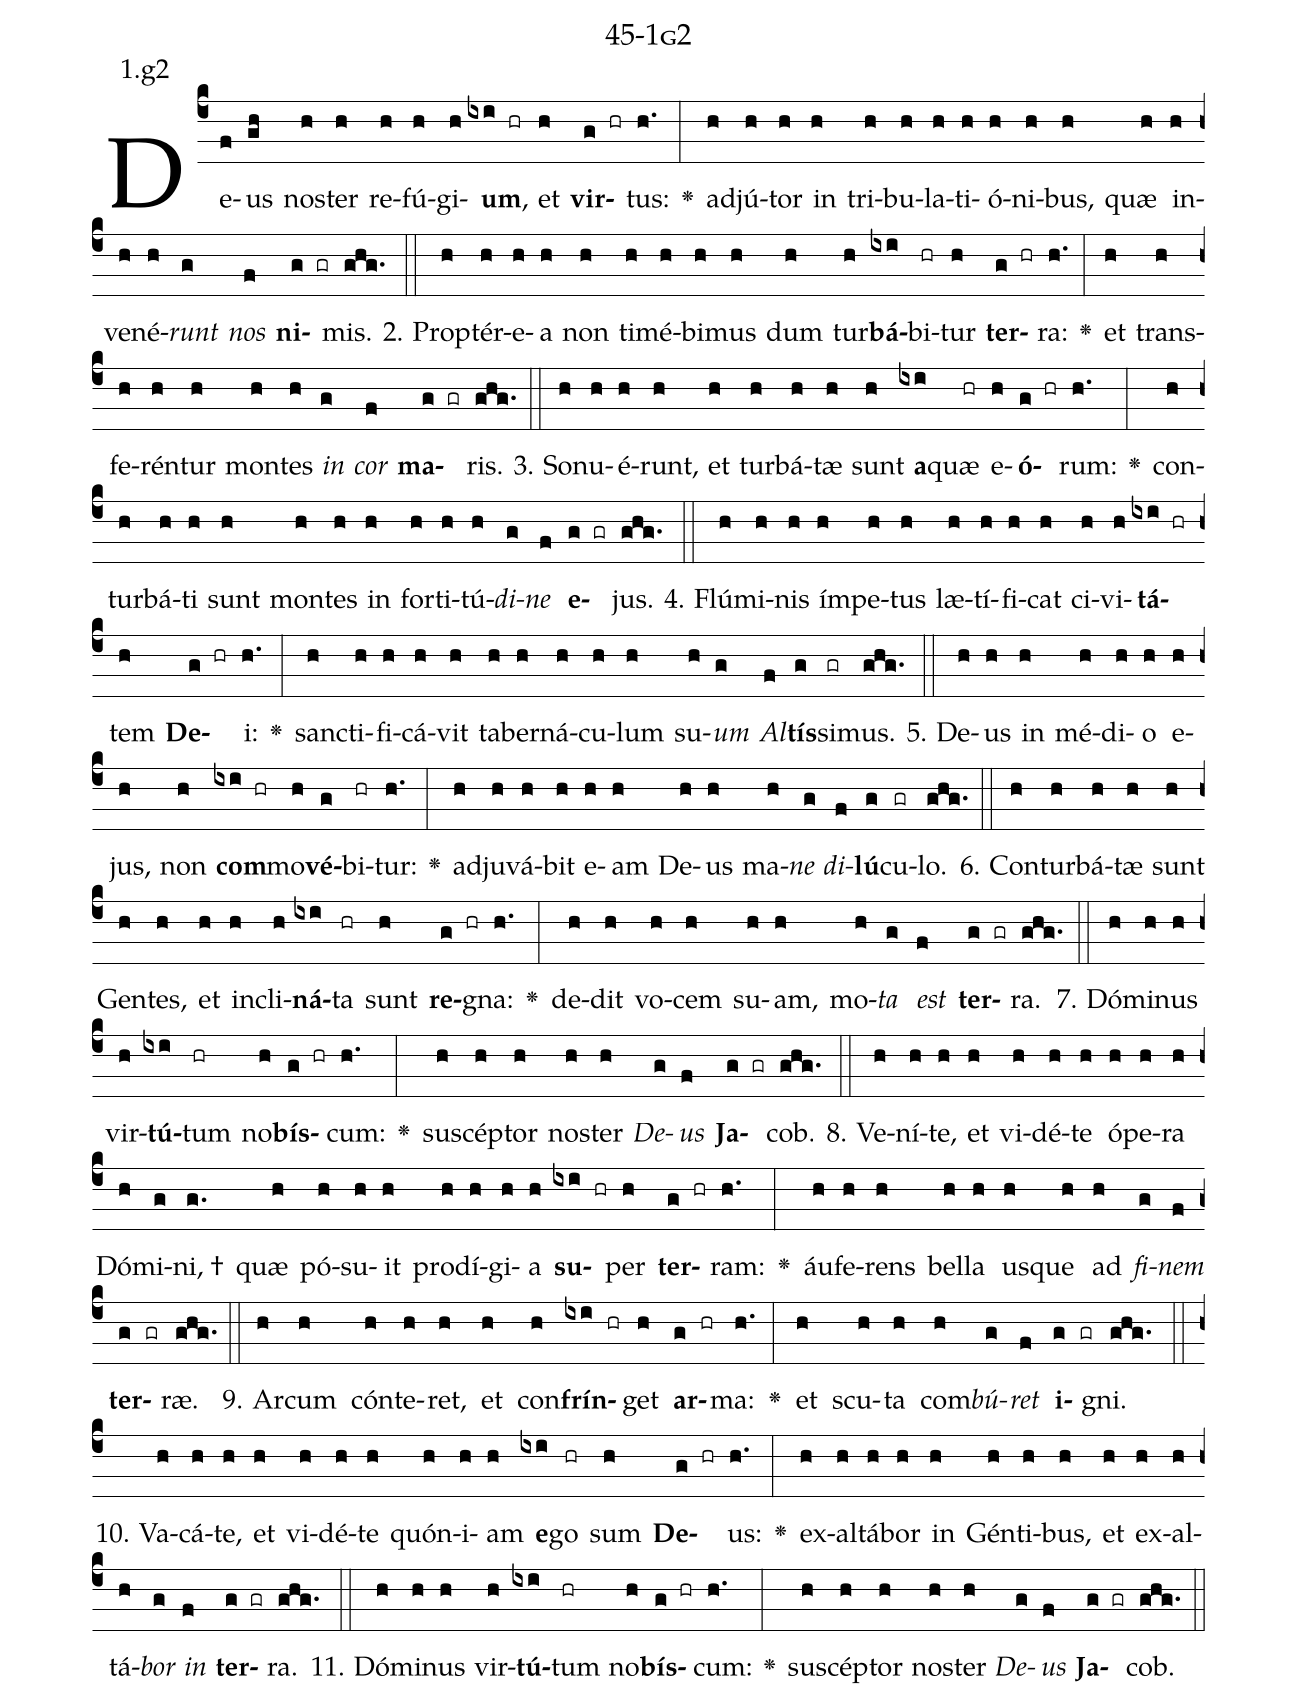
name: 45-1g2;
annotation: 1.g2;
%%
(c4)De(f)us(gh) nos(h)ter(h) re(h)fú(h)gi(h)<b>um</b>,(ixi hr) et(h) <b>vir</b>(g hr)tus:(h.) <v>\greheightstar</v>(:) ad(h)jú(h)tor(h) in(h) tri(h)bu(h)la(h)ti(h)ó(h)ni(h)bus,(h) quæ(h) in(h)ve(h)né(h)<i>runt</i>(g) <i>nos</i>(f) <b>ni</b>(g gr)mis.(ghg.) (::)
2. Prop(h)tér(h)e(h)a(h) non(h) ti(h)mé(h)bi(h)mus(h) dum(h) tur(h)<b>bá</b>(ixi)bi(hr)tur(h) <b>ter</b>(g hr)ra:(h.) <v>\greheightstar</v>(:) et(h) trans(h)fe(h)rén(h)tur(h) mon(h)tes(h) <i>in</i>(g) <i>cor</i>(f) <b>ma</b>(g gr)ris.(ghg.) (::)
3. So(h)nu(h)é(h)runt,(h) et(h) tur(h)bá(h)tæ(h) sunt(h) <b>a</b>(ixi)quæ(hr) e(h)<b>ó</b>(g hr)rum:(h.) <v>\greheightstar</v>(:) con(h)tur(h)bá(h)ti(h) sunt(h) mon(h)tes(h) in(h) for(h)ti(h)tú(h)<i>di</i>(g)<i>ne</i>(f) <b>e</b>(g gr)jus.(ghg.) (::)
4. Flú(h)mi(h)nis(h) ím(h)pe(h)tus(h) læ(h)tí(h)fi(h)cat(h) ci(h)vi(h)<b>tá</b>(ixi hr)tem(h) <b>De</b>(g hr)i:(h.) <v>\greheightstar</v>(:) sanc(h)ti(h)fi(h)cá(h)vit(h) ta(h)ber(h)ná(h)cu(h)lum(h) su(h)<i>um</i>(g) <i>Al</i>(f)<b>tís</b>(g)si(gr)mus.(ghg.) (::)
5. De(h)us(h) in(h) mé(h)di(h)o(h) e(h)jus,(h) non(h) <b>com</b>(ixi hr)mo(h)<b>vé</b>(g)bi(hr)tur:(h.) <v>\greheightstar</v>(:) ad(h)ju(h)vá(h)bit(h) e(h)am(h) De(h)us(h) ma(h)<i>ne</i>(g) <i>di</i>(f)<b>lú</b>(g)cu(gr)lo.(ghg.) (::)
6. Con(h)tur(h)bá(h)tæ(h) sunt(h) Gen(h)tes,(h) et(h) in(h)cli(h)<b>ná</b>(ixi)ta(hr) sunt(h) <b>re</b>(g hr)gna:(h.) <v>\greheightstar</v>(:) de(h)dit(h) vo(h)cem(h) su(h)am,(h) mo(h)<i>ta</i>(g) <i>est</i>(f) <b>ter</b>(g gr)ra.(ghg.) (::)
7. Dó(h)mi(h)nus(h) vir(h)<b>tú</b>(ixi)tum(hr) no(h)<b>bís</b>(g hr)cum:(h.) <v>\greheightstar</v>(:) su(h)scép(h)tor(h) nos(h)ter(h) <i>De</i>(g)<i>us</i>(f) <b>Ja</b>(g gr)cob.(ghg.) (::)
8. Ve(h)ní(h)te,(h) et(h) vi(h)dé(h)te(h) ó(h)pe(h)ra(h) Dó(h)mi(g)ni, †(g.) quæ(h) pó(h)su(h)it(h) prod(h)í(h)gi(h)a(h) <b>su</b>(ixi hr)per(h) <b>ter</b>(g hr)ram:(h.) <v>\greheightstar</v>(:) áu(h)fe(h)rens(h) bel(h)la(h) us(h)que(h) ad(h) <i>fi</i>(g)<i>nem</i>(f) <b>ter</b>(g gr)ræ.(ghg.) (::)
9. Ar(h)cum(h) cón(h)te(h)ret,(h) et(h) con(h)<b>frín</b>(ixi hr)get(h) <b>ar</b>(g hr)ma:(h.) <v>\greheightstar</v>(:) et(h) scu(h)ta(h) com(h)<i>bú</i>(g)<i>ret</i>(f) <b>i</b>(g gr)gni.(ghg.) (::)
10. Va(h)cá(h)te,(h) et(h) vi(h)dé(h)te(h) quón(h)i(h)am(h) <b>e</b>(ixi)go(hr) sum(h) <b>De</b>(g hr)us:(h.) <v>\greheightstar</v>(:) ex(h)al(h)tá(h)bor(h) in(h) Gén(h)ti(h)bus,(h) et(h) ex(h)al(h)tá(h)<i>bor</i>(g) <i>in</i>(f) <b>ter</b>(g gr)ra.(ghg.) (::)
11. Dó(h)mi(h)nus(h) vir(h)<b>tú</b>(ixi)tum(hr) no(h)<b>bís</b>(g hr)cum:(h.) <v>\greheightstar</v>(:) su(h)scép(h)tor(h) nos(h)ter(h) <i>De</i>(g)<i>us</i>(f) <b>Ja</b>(g gr)cob.(ghg.) (::)
